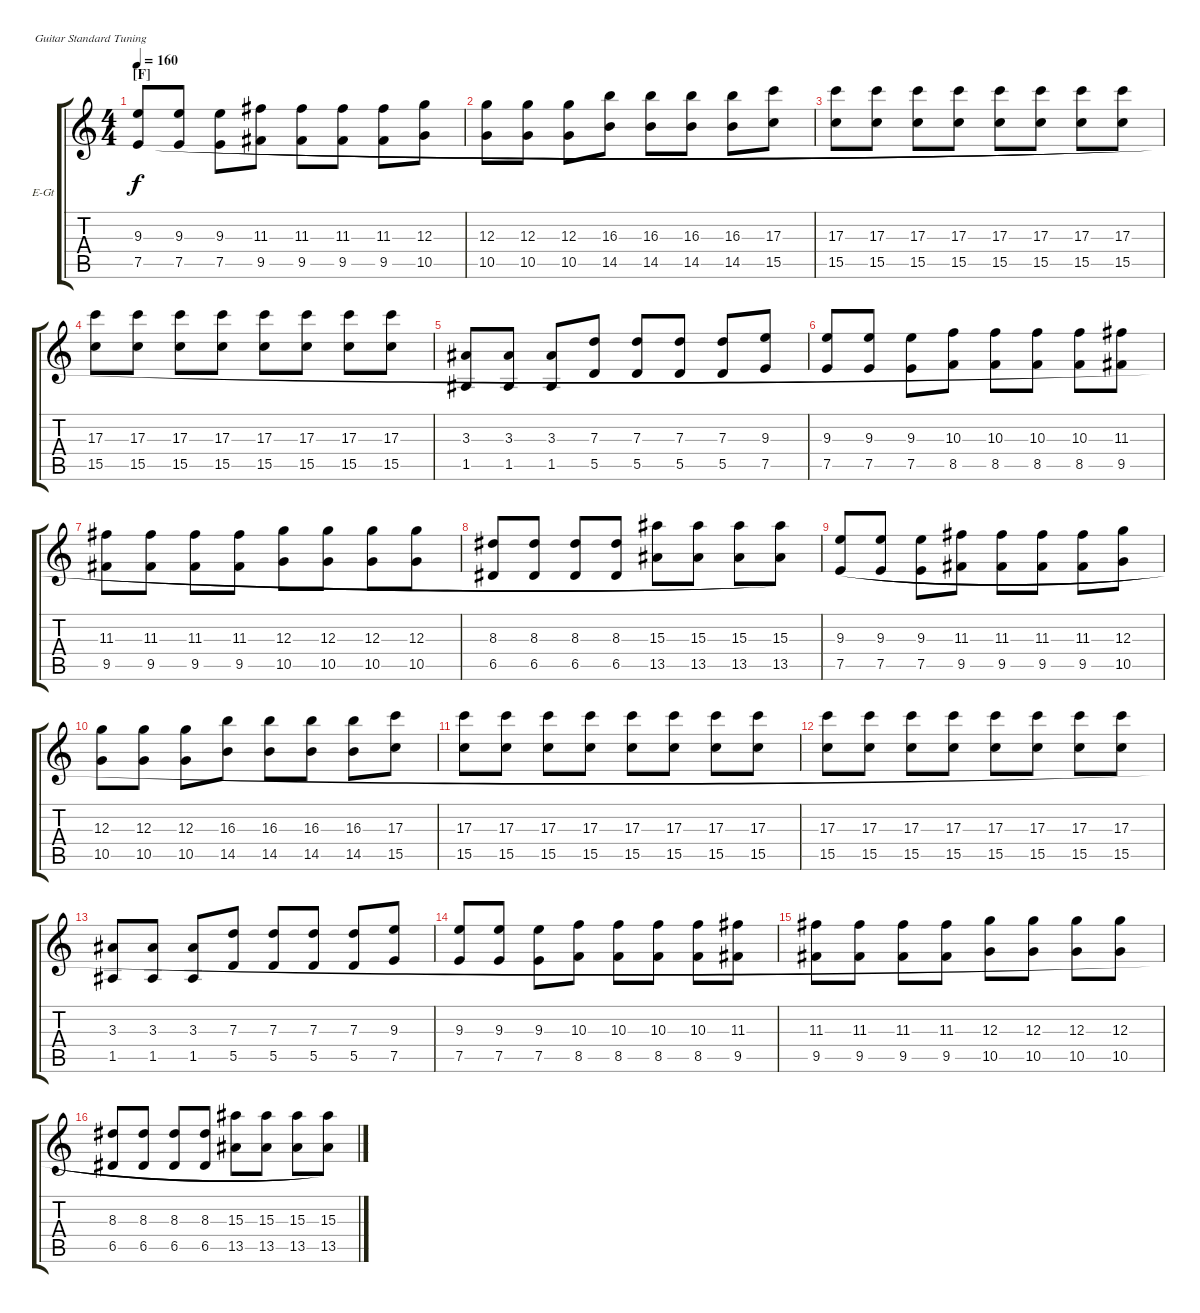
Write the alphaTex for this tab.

\defaultSystemsLayout 4
\bracketExtendMode groupsimilarinstruments
\firstSystemTrackNameOrientation horizontal
\otherSystemsTrackNameOrientation horizontal
\track ("Distortion Guitar #2" "E-Gt") {instrument distortionguitar}
\staff {score tabs}
\tuning (E4 B3 G3 D3 A2 E2)
\ts (4 4)
\section ("F" "")
\tempo 160
\clef g2
\ks c
(7.5 9.3).8{dy f legatoorigin} (7.5 9.3).8{legatoorigin} (7.5 9.3).8{legatoorigin} (9.5 11.3).8{legatoorigin} (9.5 11.3).8{legatoorigin} (9.5 11.3).8{legatoorigin} (9.5 11.3).8{legatoorigin} (10.5 12.3).8{legatoorigin} |
(10.5 12.3).8{legatoorigin} (10.5 12.3).8{legatoorigin} (10.5 12.3).8{legatoorigin} (14.5 16.3).8{legatoorigin} (14.5 16.3).8{legatoorigin} (14.5 16.3).8{legatoorigin} (14.5 16.3).8{legatoorigin} (15.5 17.3).8{legatoorigin} |
(15.5 17.3).8{legatoorigin} (15.5 17.3).8{legatoorigin} (15.5 17.3).8{legatoorigin} (15.5 17.3).8{legatoorigin} (15.5 17.3).8{legatoorigin} (15.5 17.3).8{legatoorigin} (15.5 17.3).8{legatoorigin} (15.5 17.3).8{legatoorigin} |
(15.5 17.3).8{legatoorigin} (15.5 17.3).8{legatoorigin} (15.5 17.3).8{legatoorigin} (15.5 17.3).8{legatoorigin} (15.5 17.3).8{legatoorigin} (15.5 17.3).8{legatoorigin} (15.5 17.3).8{legatoorigin} (15.5 17.3).8{legatoorigin} |
(1.5 3.3).8{legatoorigin} (1.5 3.3).8{legatoorigin} (1.5 3.3).8{legatoorigin} (5.5 7.3).8{legatoorigin} (5.5 7.3).8{legatoorigin} (5.5 7.3).8{legatoorigin} (5.5 7.3).8{legatoorigin} (7.5 9.3).8{legatoorigin} |
(7.5 9.3).8{legatoorigin} (7.5 9.3).8{legatoorigin} (7.5 9.3).8{legatoorigin} (8.5 10.3).8{legatoorigin} (8.5 10.3).8{legatoorigin} (8.5 10.3).8{legatoorigin} (8.5 10.3).8{legatoorigin} (9.5 11.3).8{legatoorigin} |
(9.5 11.3).8{legatoorigin} (9.5 11.3).8{legatoorigin} (9.5 11.3).8{legatoorigin} (9.5 11.3).8{legatoorigin} (10.5 12.3).8{legatoorigin} (10.5 12.3).8{legatoorigin} (10.5 12.3).8{legatoorigin} (10.5 12.3).8{legatoorigin} |
(6.5 8.3).8{legatoorigin} (6.5 8.3).8{legatoorigin} (6.5 8.3).8{legatoorigin} (6.5 8.3).8{legatoorigin} (13.5 15.3).8{legatoorigin} (13.5 15.3).8{legatoorigin} (13.5 15.3).8{legatoorigin} (13.5 15.3).8 |
(7.5 9.3).8{legatoorigin} (7.5 9.3).8{legatoorigin} (7.5 9.3).8{legatoorigin} (9.5 11.3).8{legatoorigin} (9.5 11.3).8{legatoorigin} (9.5 11.3).8{legatoorigin} (9.5 11.3).8{legatoorigin} (10.5 12.3).8{legatoorigin} |
(10.5 12.3).8{legatoorigin} (10.5 12.3).8{legatoorigin} (10.5 12.3).8{legatoorigin} (14.5 16.3).8{legatoorigin} (14.5 16.3).8{legatoorigin} (14.5 16.3).8{legatoorigin} (14.5 16.3).8{legatoorigin} (15.5 17.3).8{legatoorigin} |
(15.5 17.3).8{legatoorigin} (15.5 17.3).8{legatoorigin} (15.5 17.3).8{legatoorigin} (15.5 17.3).8{legatoorigin} (15.5 17.3).8{legatoorigin} (15.5 17.3).8{legatoorigin} (15.5 17.3).8{legatoorigin} (15.5 17.3).8{legatoorigin} |
(15.5 17.3).8{legatoorigin} (15.5 17.3).8{legatoorigin} (15.5 17.3).8{legatoorigin} (15.5 17.3).8{legatoorigin} (15.5 17.3).8{legatoorigin} (15.5 17.3).8{legatoorigin} (15.5 17.3).8{legatoorigin} (15.5 17.3).8{legatoorigin} |
(1.5 3.3).8{legatoorigin} (1.5 3.3).8{legatoorigin} (1.5 3.3).8{legatoorigin} (5.5 7.3).8{legatoorigin} (5.5 7.3).8{legatoorigin} (5.5 7.3).8{legatoorigin} (5.5 7.3).8{legatoorigin} (7.5 9.3).8{legatoorigin} |
(7.5 9.3).8{legatoorigin} (7.5 9.3).8{legatoorigin} (7.5 9.3).8{legatoorigin} (8.5 10.3).8{legatoorigin} (8.5 10.3).8{legatoorigin} (8.5 10.3).8{legatoorigin} (8.5 10.3).8{legatoorigin} (9.5 11.3).8{legatoorigin} |
(9.5 11.3).8{legatoorigin} (9.5 11.3).8{legatoorigin} (9.5 11.3).8{legatoorigin} (9.5 11.3).8{legatoorigin} (10.5 12.3).8{legatoorigin} (10.5 12.3).8{legatoorigin} (10.5 12.3).8{legatoorigin} (10.5 12.3).8{legatoorigin} |
(6.5 8.3).8{legatoorigin} (6.5 8.3).8{legatoorigin} (6.5 8.3).8{legatoorigin} (6.5 8.3).8{legatoorigin} (13.5 15.3).8{legatoorigin} (13.5 15.3).8{legatoorigin} (13.5 15.3).8{legatoorigin} (13.5 15.3).8
